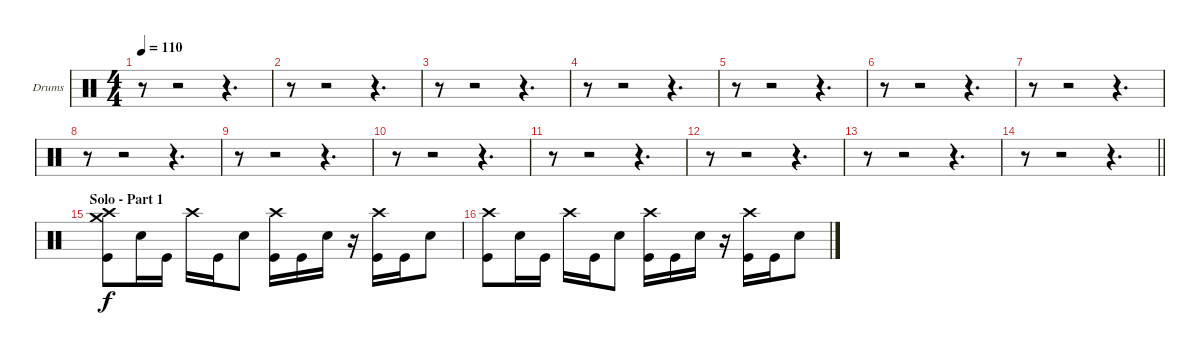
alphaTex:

\bracketExtendMode groupsimilarinstruments
\firstSystemTrackNameOrientation horizontal
\otherSystemsTrackNameOrientation horizontal
\track ("The Rev" "Drums") {instrument percussion}
\staff {score}
\articulation defaults
\ts (4 4)
\tempo 110
\clef neutral
\ks c
r.8{dy f} r.2 r.4{d} |
r.8 r.2 r.4{d} |
r.8 r.2 r.4{d} |
r.8 r.2 r.4{d} |
r.8 r.2 r.4{d} |
r.8 r.2 r.4{d} |
r.8 r.2 r.4{d} |
r.8 r.2 r.4{d} |
r.8 r.2 r.4{d} |
r.8 r.2 r.4{d} |
r.8 r.2 r.4{d} |
r.8 r.2 r.4{d} |
r.8 r.2 r.4{d} |
\barLineRight lightlight
r.8 r.2 r.4{d} |
\section ("" "Solo - Part 1")
("Crash high (hit)" "Crash medium (hit)" "Kick (hit)").8 "Snare (hit) 2".16 "Kick (hit)".16 "Crash high (hit)".16 "Kick (hit)".16 "Snare (hit) 2".8 ("Crash high (hit)" "Kick (hit)").16 "Kick (hit)".16 "Snare (hit) 2".16 r.16 ("Crash high (hit)" "Kick (hit)").16 "Kick (hit)".16 "Snare (hit) 2".8 |
("Crash high (hit)" "Kick (hit)").8 "Snare (hit) 2".16 "Kick (hit)".16 "Crash high (hit)".16 "Kick (hit)".16 "Snare (hit) 2".8 ("Crash high (hit)" "Kick (hit)").16 "Kick (hit)".16 "Snare (hit) 2".16 r.16 ("Crash high (hit)" "Kick (hit)").16 "Kick (hit)".16 "Snare (hit) 2".8
